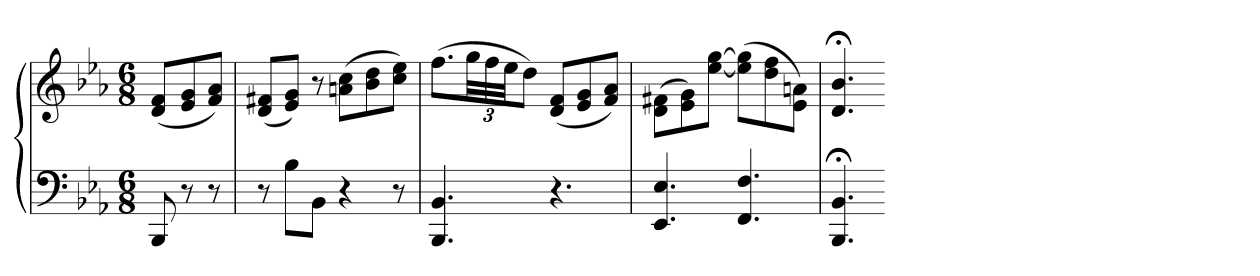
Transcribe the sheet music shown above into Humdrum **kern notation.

**kern	**kern
*part1	*part1
*staff2	*staff1
*clefF4	*clefG2
*k[b-e-a-]	*k[b-e-a-]
*M6/8	*M6/8
=	=
8BBB-	(8d 8fL
8r	8e- 8g
8r	8f 8a-J)
=53	=53
8r	(8d 8f#XL
8B-L	8e- 8gJ)
8BB-J	8r
4r	(8an 8ccL
.	8b- 8dd
8r	8cc 8ee-J)
=54	=54
4.BBB- 4.BB-	(8.ffL
.	48ggLL
.	48ff
.	48ee-JJ
.	8ddJ)
4.r	(8d 8fL
.	8e- 8g
.	8f 8a-J)
=55	=55
4.EE- 4.E-	(8d 8f#XL
.	8e- 8g)
.	[8ee- [8ggJ
4.FF 4.F	(8ee-] 8gg]L
.	8dd 8ff
.	8e- 8anJ)
=56	=56
4.BBB-;< 4.BB-;<	4.d;< 4.b-;<
=-	=-
*-	*-
